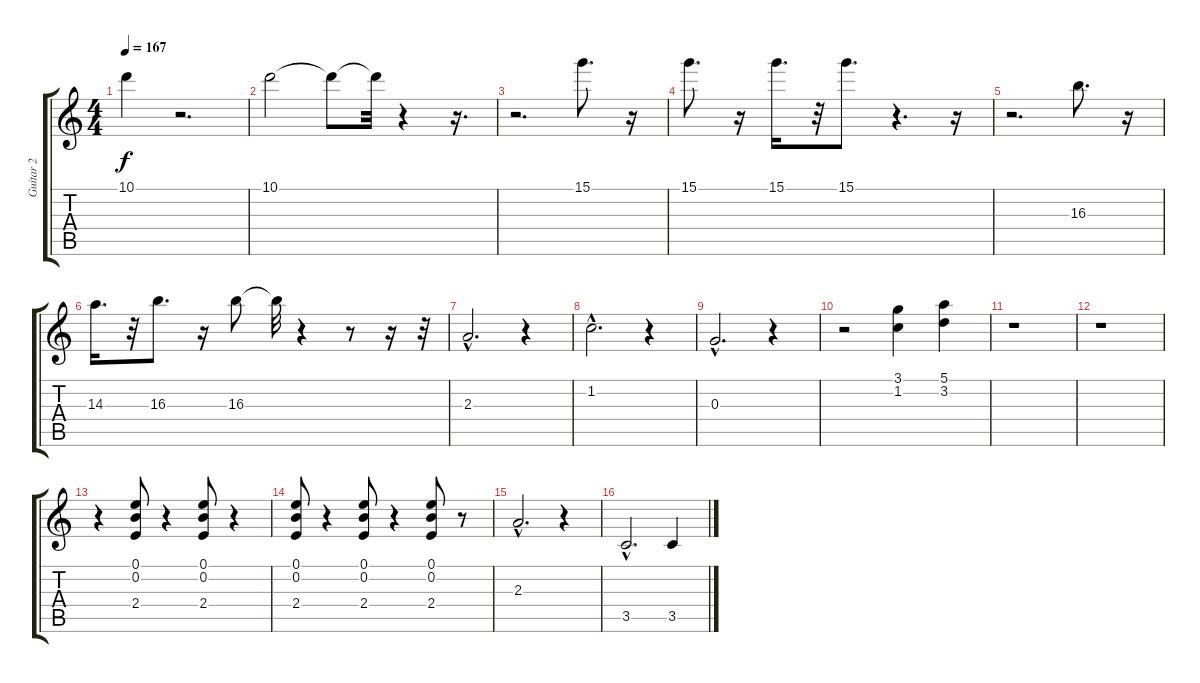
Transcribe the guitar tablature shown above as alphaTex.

\track ("Guitar 2" "Guitar 2") {instrument distortionguitar}
\staff {score tabs}
\tuning (E4 B3 G3 D3 A2 E2) {hide}
\ts (4 4)
\tempo 167
\clef g2
\ks c
10.1.4{dy f} r.2{d} |
10.1.2 10.1{t}.8 10.1{t}.32 r.4 r.16{d} |
r.2{d} 15.1.8{d} r.16 |
15.1.8{d} r.16 15.1.16{d} r.32 15.1.8{d} r.4{d} r.16 |
r.2{d} 16.3.8{d} r.16 |
14.3.16{d} r.32 16.3.8{d} r.16 16.3.8 16.3{t}.32 r.4 r.8 r.16 r.32 |
2.3{hac}.2{d} r.4 |
1.2{hac}.2{d} r.4 |
0.3{hac}.2{d} r.4 |
r.2 (3.1 1.2).4 (5.1 3.2).4 |
r.1 |
r.1 |
r.4 (0.1 0.2 2.4).8 r.4 (0.1 0.2 2.4).8 r.4 |
(0.1 0.2 2.4).8 r.4 (0.1 0.2 2.4).8 r.4 (0.1 0.2 2.4).8 r.8 |
2.3{hac}.2{d} r.4 |
3.5{hac}.2{d} 3.5.4
